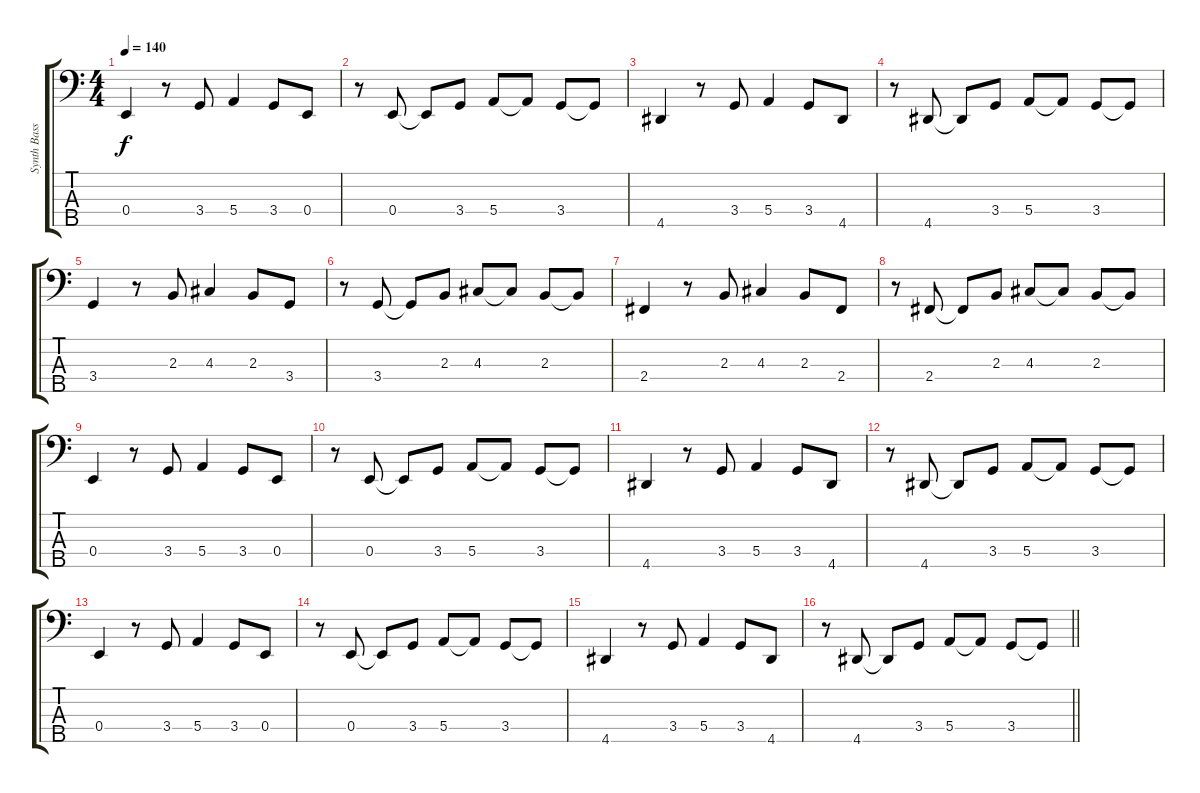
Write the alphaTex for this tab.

\track ("Synth Bass" "Synth Bass") {instrument electricbassfinger}
\staff {score tabs}
\tuning (G2 D2 A1 E1 B0) {hide}
\ts (4 4)
\tempo 140
\clef f4
\ks c
0.4.4{dy f} r.8 3.4.8 5.4.4 3.4.8 0.4.8 |
r.8 0.4.8 0.4{t}.8 3.4.8 5.4.8 5.4{t}.8 3.4.8 3.4{t}.8 |
4.5.4 r.8 3.4.8 5.4.4 3.4.8 4.5.8 |
r.8 4.5.8 4.5{t}.8 3.4.8 5.4.8 5.4{t}.8 3.4.8 3.4{t}.8 |
3.4.4 r.8 2.3.8 4.3.4 2.3.8 3.4.8 |
r.8 3.4.8 3.4{t}.8 2.3.8 4.3.8 4.3{t}.8 2.3.8 2.3{t}.8 |
2.4.4 r.8 2.3.8 4.3.4 2.3.8 2.4.8 |
r.8 2.4.8 2.4{t}.8 2.3.8 4.3.8 4.3{t}.8 2.3.8 2.3{t}.8 |
0.4.4 r.8 3.4.8 5.4.4 3.4.8 0.4.8 |
r.8 0.4.8 0.4{t}.8 3.4.8 5.4.8 5.4{t}.8 3.4.8 3.4{t}.8 |
4.5.4 r.8 3.4.8 5.4.4 3.4.8 4.5.8 |
r.8 4.5.8 4.5{t}.8 3.4.8 5.4.8 5.4{t}.8 3.4.8 3.4{t}.8 |
0.4.4 r.8 3.4.8 5.4.4 3.4.8 0.4.8 |
r.8 0.4.8 0.4{t}.8 3.4.8 5.4.8 5.4{t}.8 3.4.8 3.4{t}.8 |
4.5.4 r.8 3.4.8 5.4.4 3.4.8 4.5.8 |
\barLineRight lightlight
r.8 4.5.8 4.5{t}.8 3.4.8 5.4.8 5.4{t}.8 3.4.8 3.4{t}.8
